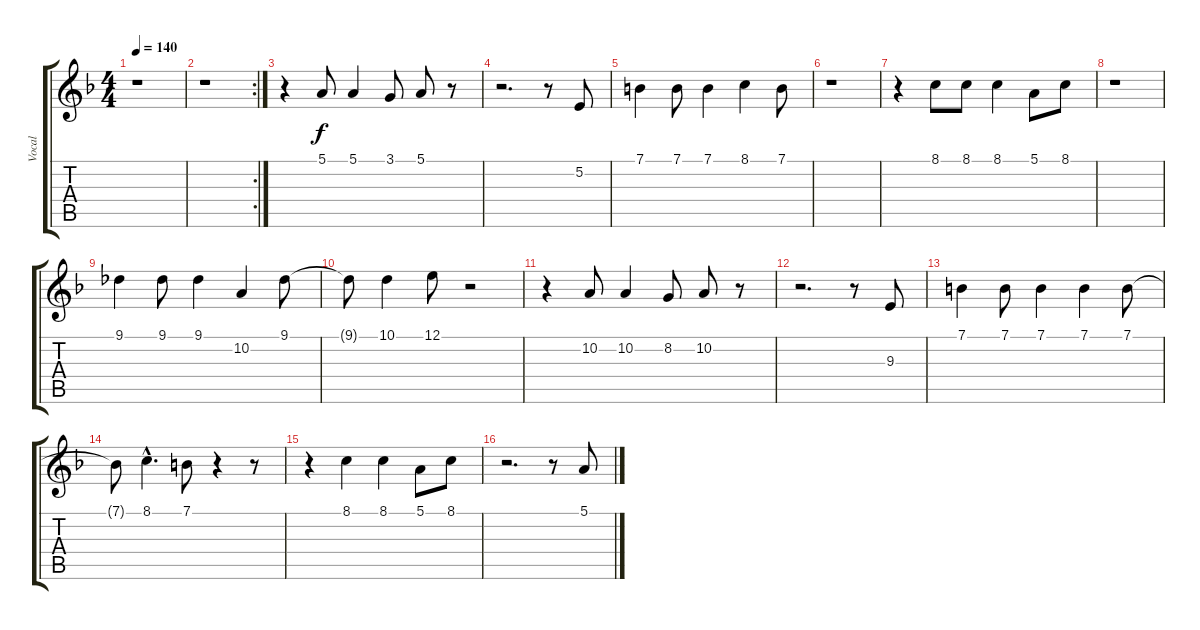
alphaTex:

\track ("Vocal" "Vocal") {instrument acousticgrandpiano}
\staff {score tabs}
\tuning (E4 B3 G3 D3 A2 E2) {hide}
\ts (4 4)
\tempo 140
\clef g2
\ks dminor
r.1{dy f} |
\rc 2
r.1 |
r.4 5.1.8 5.1.4 3.1.8 5.1.8 r.8 |
r.2{d} r.8 5.2.8 |
7.1.4 7.1.8 7.1.4 8.1.4 7.1.8 |
r.1 |
r.4 8.1.8 8.1.8 8.1.4 5.1.8 8.1.8 |
r.1 |
9.1.4 9.1.8 9.1.4 10.2.4 9.1.8 |
9.1{t}.8 10.1.4 12.1.8 r.2 |
r.4 10.2.8 10.2.4 8.2.8 10.2.8 r.8 |
r.2{d} r.8 9.3.8 |
7.1.4 7.1.8 7.1.4 7.1.4 7.1.8 |
7.1{t}.8 8.1{hac}.4{d} 7.1.8 r.4 r.8 |
r.4 8.1.4 8.1.4 5.1.8 8.1.8 |
r.2{d} r.8 5.1.8
